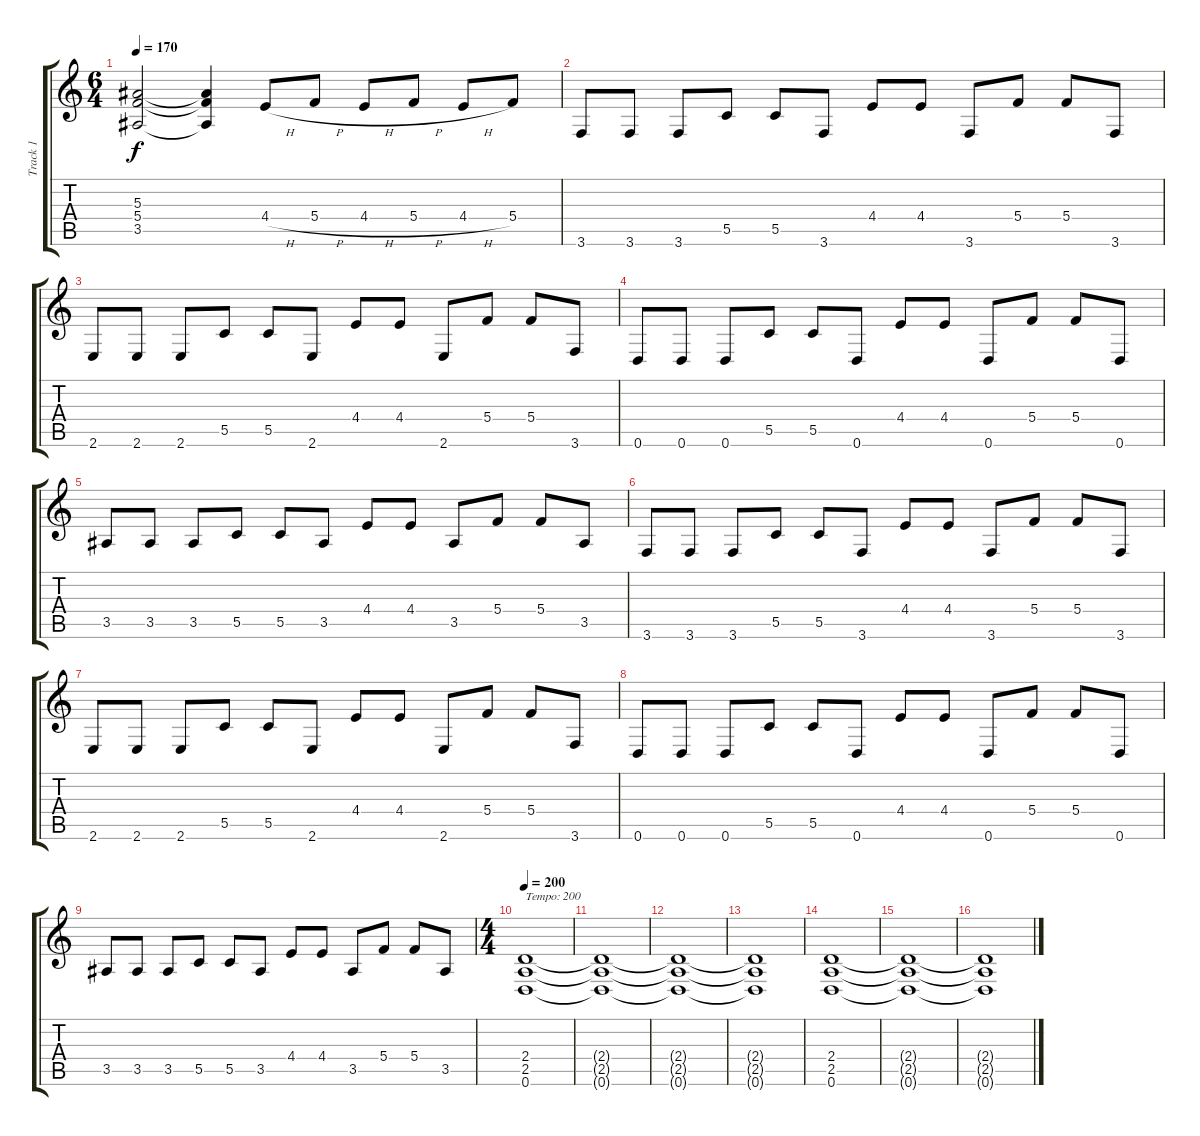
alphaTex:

\track ("Track 1" "Track 1") {instrument distortionguitar}
\staff {score tabs}
\tuning (D4 A3 F3 C3 G2 D2) {hide}
\ts (6 4)
\tempo 170
\clef g2
\ks c
(5.3 5.4 3.5).2{dy f} (5.3{t} 5.4{t} 3.5{t}).4 4.4{h}.8 5.4{h}.8 4.4{h}.8 5.4{h}.8 4.4{h}.8 5.4.8 |
3.6.8 3.6.8 3.6.8 5.5.8 5.5.8 3.6.8 4.4.8 4.4.8 3.6.8 5.4.8 5.4.8 3.6.8 |
2.6.8 2.6.8 2.6.8 5.5.8 5.5.8 2.6.8 4.4.8 4.4.8 2.6.8 5.4.8 5.4.8 3.6.8 |
0.6.8 0.6.8 0.6.8 5.5.8 5.5.8 0.6.8 4.4.8 4.4.8 0.6.8 5.4.8 5.4.8 0.6.8 |
3.5.8 3.5.8 3.5.8 5.5.8 5.5.8 3.5.8 4.4.8 4.4.8 3.5.8 5.4.8 5.4.8 3.5.8 |
3.6.8 3.6.8 3.6.8 5.5.8 5.5.8 3.6.8 4.4.8 4.4.8 3.6.8 5.4.8 5.4.8 3.6.8 |
2.6.8 2.6.8 2.6.8 5.5.8 5.5.8 2.6.8 4.4.8 4.4.8 2.6.8 5.4.8 5.4.8 3.6.8 |
0.6.8 0.6.8 0.6.8 5.5.8 5.5.8 0.6.8 4.4.8 4.4.8 0.6.8 5.4.8 5.4.8 0.6.8 |
3.5.8 3.5.8 3.5.8 5.5.8 5.5.8 3.5.8 4.4.8 4.4.8 3.5.8 5.4.8 5.4.8 3.5.8 |
\ts (4 4)
\tempo 200
(2.4 2.5 0.6).1{txt "Tempo: 200"} |
(2.4{t} 2.5{t} 0.6{t}).1 |
(2.4{t} 2.5{t} 0.6{t}).1 |
(2.4{t} 2.5{t} 0.6{t}).1 |
(2.4 2.5 0.6).1 |
(2.4{t} 2.5{t} 0.6{t}).1 |
(2.4{t} 2.5{t} 0.6{t}).1
